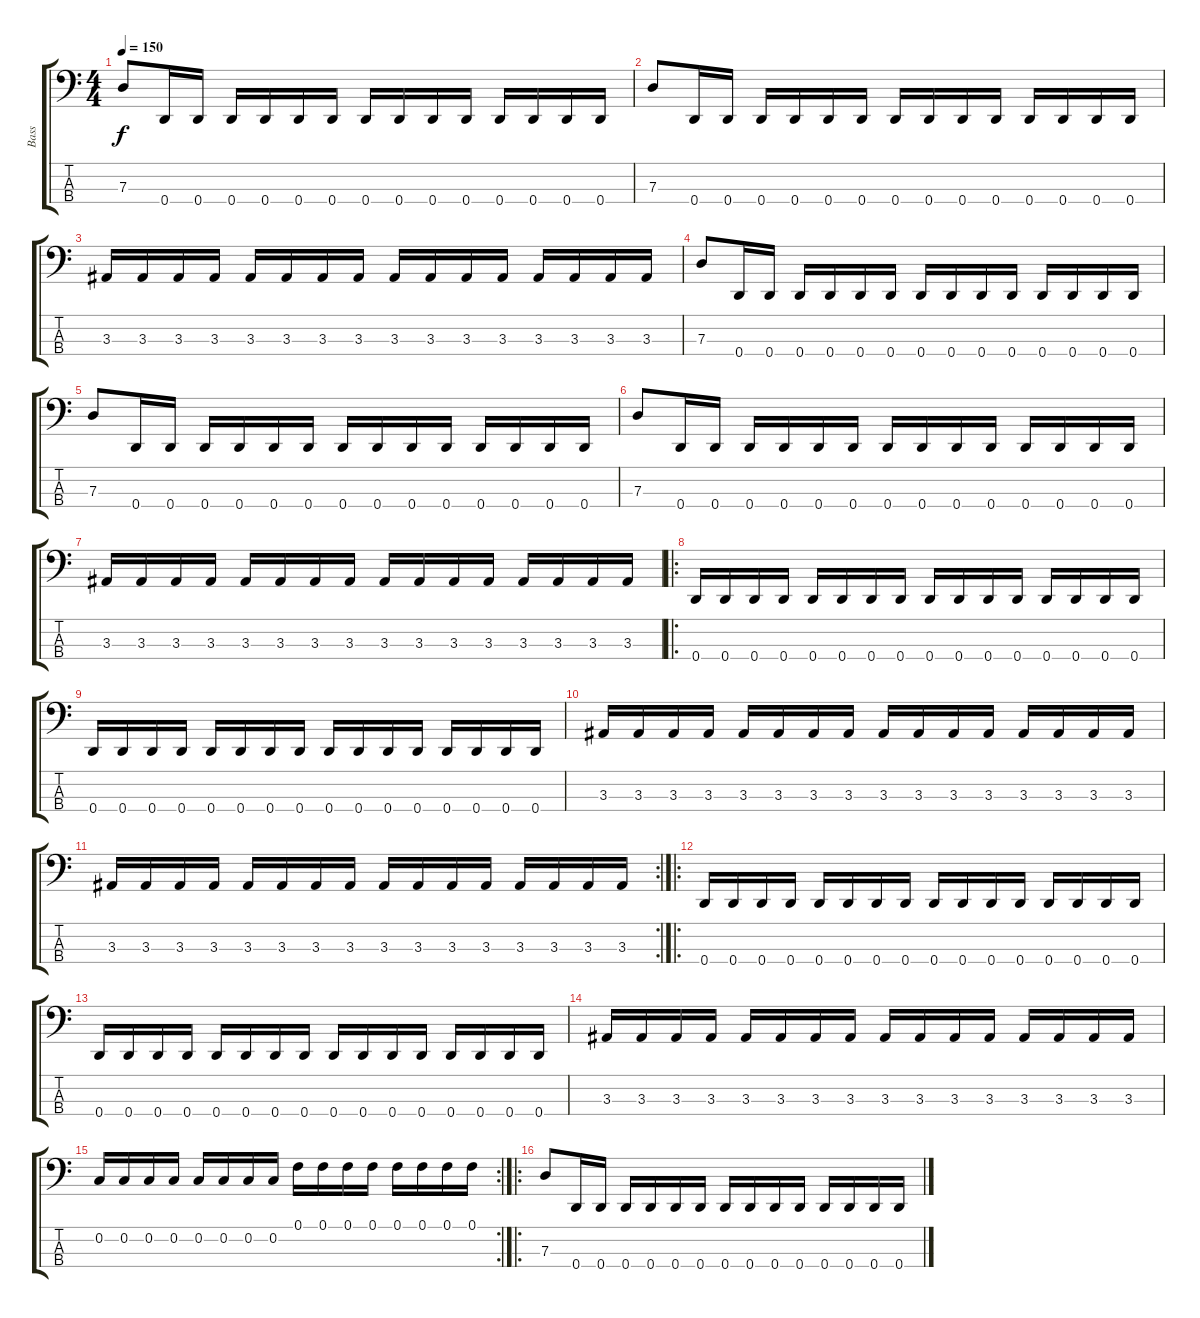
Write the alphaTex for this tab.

\track ("Bass" "Bass") {instrument electricbasspick}
\staff {score tabs}
\tuning (F2 C2 G1 D1) {hide}
\ts (4 4)
\tempo 150
\clef f4
\ks c
7.3.8{dy f} 0.4.16 0.4.16 0.4.16 0.4.16 0.4.16 0.4.16 0.4.16 0.4.16 0.4.16 0.4.16 0.4.16 0.4.16 0.4.16 0.4.16 |
7.3.8 0.4.16 0.4.16 0.4.16 0.4.16 0.4.16 0.4.16 0.4.16 0.4.16 0.4.16 0.4.16 0.4.16 0.4.16 0.4.16 0.4.16 |
3.3.16 3.3.16 3.3.16 3.3.16 3.3.16 3.3.16 3.3.16 3.3.16 3.3.16 3.3.16 3.3.16 3.3.16 3.3.16 3.3.16 3.3.16 3.3.16 |
7.3.8 0.4.16 0.4.16 0.4.16 0.4.16 0.4.16 0.4.16 0.4.16 0.4.16 0.4.16 0.4.16 0.4.16 0.4.16 0.4.16 0.4.16 |
7.3.8 0.4.16 0.4.16 0.4.16 0.4.16 0.4.16 0.4.16 0.4.16 0.4.16 0.4.16 0.4.16 0.4.16 0.4.16 0.4.16 0.4.16 |
7.3.8 0.4.16 0.4.16 0.4.16 0.4.16 0.4.16 0.4.16 0.4.16 0.4.16 0.4.16 0.4.16 0.4.16 0.4.16 0.4.16 0.4.16 |
3.3.16 3.3.16 3.3.16 3.3.16 3.3.16 3.3.16 3.3.16 3.3.16 3.3.16 3.3.16 3.3.16 3.3.16 3.3.16 3.3.16 3.3.16 3.3.16 |
\ro
0.4.16 0.4.16 0.4.16 0.4.16 0.4.16 0.4.16 0.4.16 0.4.16 0.4.16 0.4.16 0.4.16 0.4.16 0.4.16 0.4.16 0.4.16 0.4.16 |
0.4.16 0.4.16 0.4.16 0.4.16 0.4.16 0.4.16 0.4.16 0.4.16 0.4.16 0.4.16 0.4.16 0.4.16 0.4.16 0.4.16 0.4.16 0.4.16 |
3.3.16 3.3.16 3.3.16 3.3.16 3.3.16 3.3.16 3.3.16 3.3.16 3.3.16 3.3.16 3.3.16 3.3.16 3.3.16 3.3.16 3.3.16 3.3.16 |
\rc 2
3.3.16 3.3.16 3.3.16 3.3.16 3.3.16 3.3.16 3.3.16 3.3.16 3.3.16 3.3.16 3.3.16 3.3.16 3.3.16 3.3.16 3.3.16 3.3.16 |
\ro
0.4.16 0.4.16 0.4.16 0.4.16 0.4.16 0.4.16 0.4.16 0.4.16 0.4.16 0.4.16 0.4.16 0.4.16 0.4.16 0.4.16 0.4.16 0.4.16 |
0.4.16 0.4.16 0.4.16 0.4.16 0.4.16 0.4.16 0.4.16 0.4.16 0.4.16 0.4.16 0.4.16 0.4.16 0.4.16 0.4.16 0.4.16 0.4.16 |
3.3.16 3.3.16 3.3.16 3.3.16 3.3.16 3.3.16 3.3.16 3.3.16 3.3.16 3.3.16 3.3.16 3.3.16 3.3.16 3.3.16 3.3.16 3.3.16 |
\rc 2
0.2.16 0.2.16 0.2.16 0.2.16 0.2.16 0.2.16 0.2.16 0.2.16 0.1.16 0.1.16 0.1.16 0.1.16 0.1.16 0.1.16 0.1.16 0.1.16 |
\ro
7.3.8 0.4.16 0.4.16 0.4.16 0.4.16 0.4.16 0.4.16 0.4.16 0.4.16 0.4.16 0.4.16 0.4.16 0.4.16 0.4.16 0.4.16
